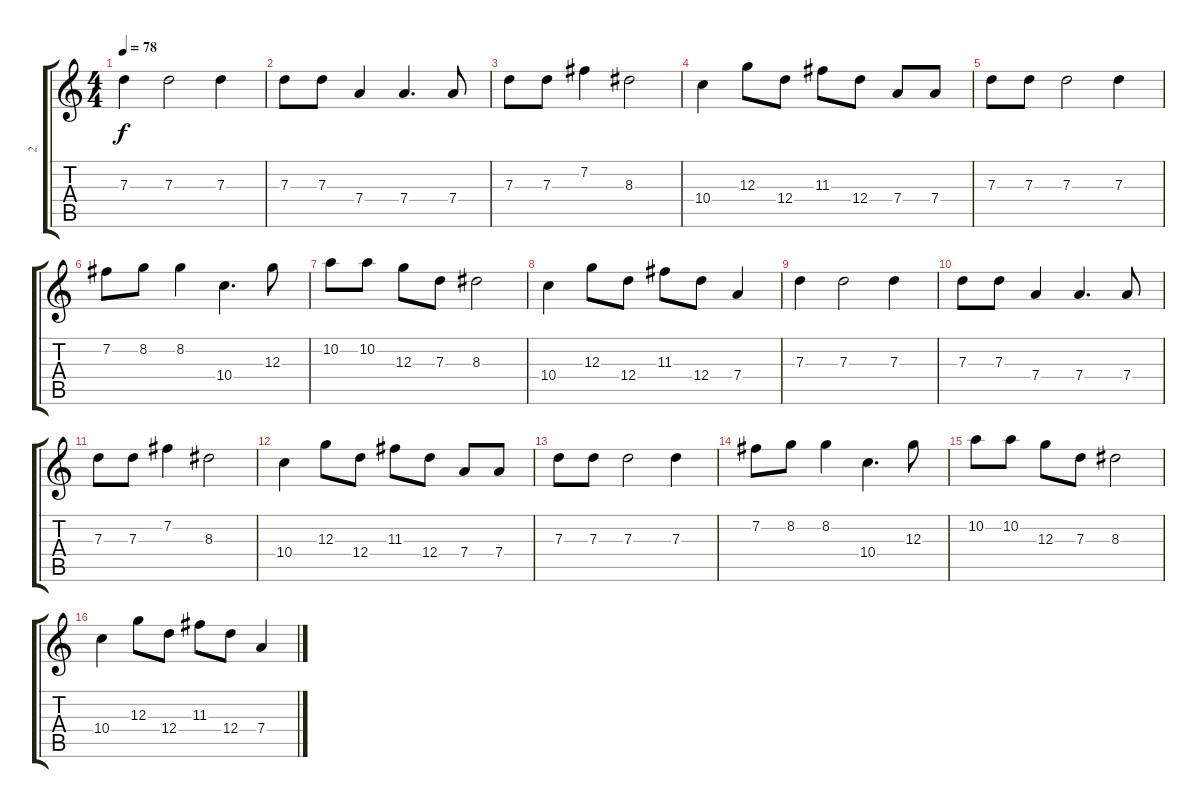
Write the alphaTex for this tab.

\track ("2" "2") {instrument distortionguitar}
\staff {score tabs}
\tuning (E4 B3 G3 D3 A2 E2) {hide}
\ts (4 4)
\tempo 78
\clef g2
\ks c
7.3.4{dy f} 7.3.2 7.3.4 |
7.3.8 7.3.8 7.4.4 7.4.4{d} 7.4.8 |
7.3.8 7.3.8 7.2.4 8.3.2 |
10.4.4 12.3.8 12.4.8 11.3.8 12.4.8 7.4.8 7.4.8 |
7.3.8 7.3.8 7.3.2 7.3.4 |
7.2.8 8.2.8 8.2.4 10.4.4{d} 12.3.8 |
10.2.8 10.2.8 12.3.8 7.3.8 8.3.2 |
10.4.4 12.3.8 12.4.8 11.3.8 12.4.8 7.4.4 |
7.3.4 7.3.2 7.3.4 |
7.3.8 7.3.8 7.4.4 7.4.4{d} 7.4.8 |
7.3.8 7.3.8 7.2.4 8.3.2 |
10.4.4 12.3.8 12.4.8 11.3.8 12.4.8 7.4.8 7.4.8 |
7.3.8 7.3.8 7.3.2 7.3.4 |
7.2.8 8.2.8 8.2.4 10.4.4{d} 12.3.8 |
10.2.8 10.2.8 12.3.8 7.3.8 8.3.2 |
10.4.4 12.3.8 12.4.8 11.3.8 12.4.8 7.4.4
